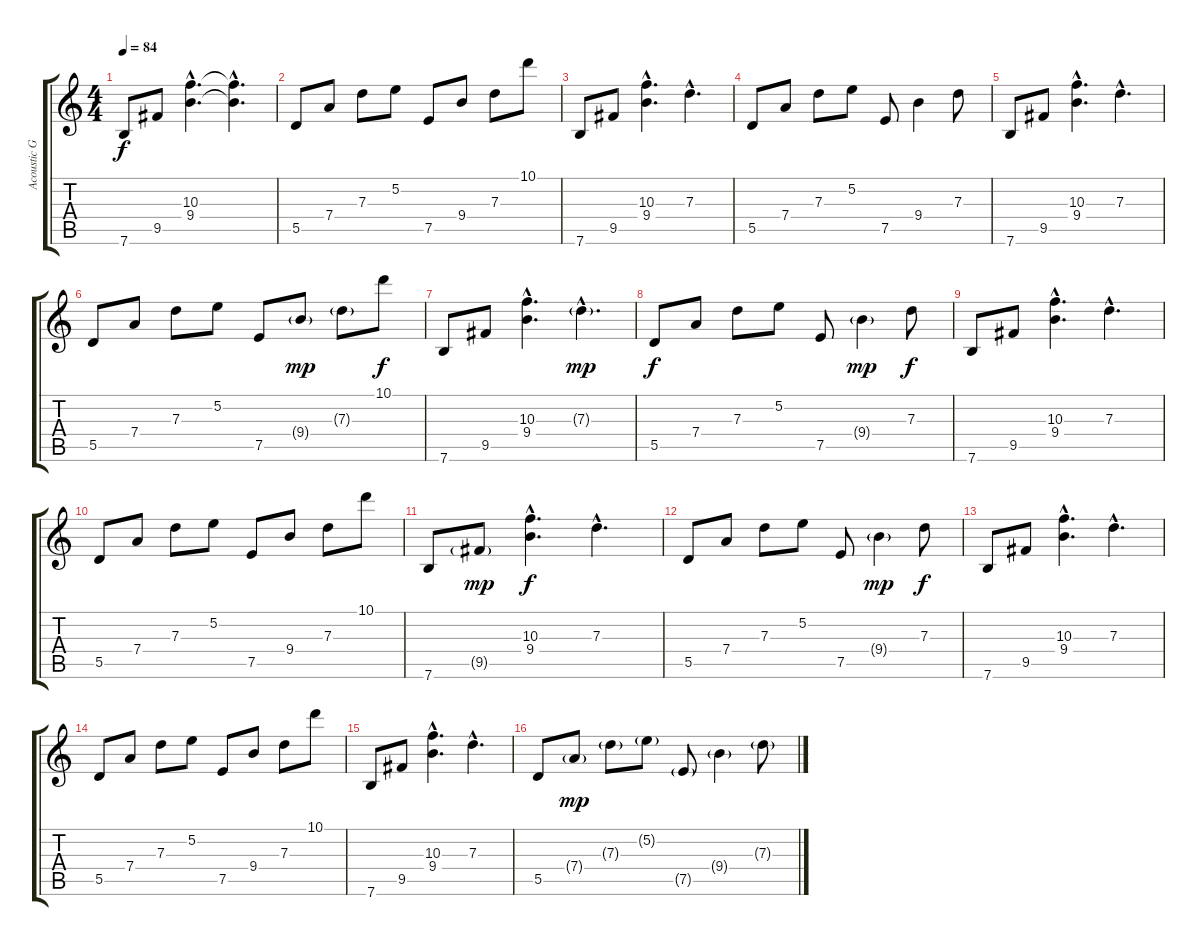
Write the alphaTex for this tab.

\track ("Acoustic Guitar" "Acoustic G") {instrument acousticguitarsteel}
\staff {score tabs}
\tuning (E4 B3 G3 D3 A2 E2) {hide}
\ts (4 4)
\tempo 84
\clef g2
\ks c
7.6.8{dy f instrument acousticguitarsteel} 9.5.8 (10.3{hac} 9.4{hac}).4{d} (10.3{hac t} 9.4{hac t}).4{d} |
5.5.8 7.4.8 7.3.8 5.2.8 7.5.8 9.4.8 7.3.8 10.1.8 |
7.6.8 9.5.8 (10.3{hac} 9.4{hac}).4{d} 7.3{hac}.4{d} |
5.5.8 7.4.8 7.3.8 5.2.8 7.5.8 9.4.4 7.3.8 |
7.6.8 9.5.8 (10.3{hac} 9.4{hac}).4{d} 7.3{hac}.4{d} |
5.5.8 7.4.8 7.3.8 5.2.8 7.5.8 9.4{g}.8{dy mp} 7.3{g}.8 10.1.8{dy f} |
7.6.8 9.5.8 (10.3{hac} 9.4{hac}).4{d} 7.3{g hac}.4{d dy mp} |
5.5.8{dy f} 7.4.8 7.3.8 5.2.8 7.5.8 9.4{g}.4{dy mp} 7.3.8{dy f} |
7.6.8 9.5.8 (10.3{hac} 9.4{hac}).4{d} 7.3{hac}.4{d} |
5.5.8 7.4.8 7.3.8 5.2.8 7.5.8 9.4.8 7.3.8 10.1.8 |
7.6.8 9.5{g}.8{dy mp} (10.3{hac} 9.4{hac}).4{d dy f} 7.3{hac}.4{d} |
5.5.8 7.4.8 7.3.8 5.2.8 7.5.8 9.4{g}.4{dy mp} 7.3.8{dy f} |
7.6.8 9.5.8 (10.3{hac} 9.4{hac}).4{d} 7.3{hac}.4{d} |
5.5.8 7.4.8 7.3.8 5.2.8 7.5.8 9.4.8 7.3.8 10.1.8 |
7.6.8 9.5.8 (10.3{hac} 9.4{hac}).4{d} 7.3{hac}.4{d} |
5.5.8 7.4{g}.8{dy mp} 7.3{g}.8 5.2{g}.8 7.5{g}.8 9.4{g}.4 7.3{g}.8
